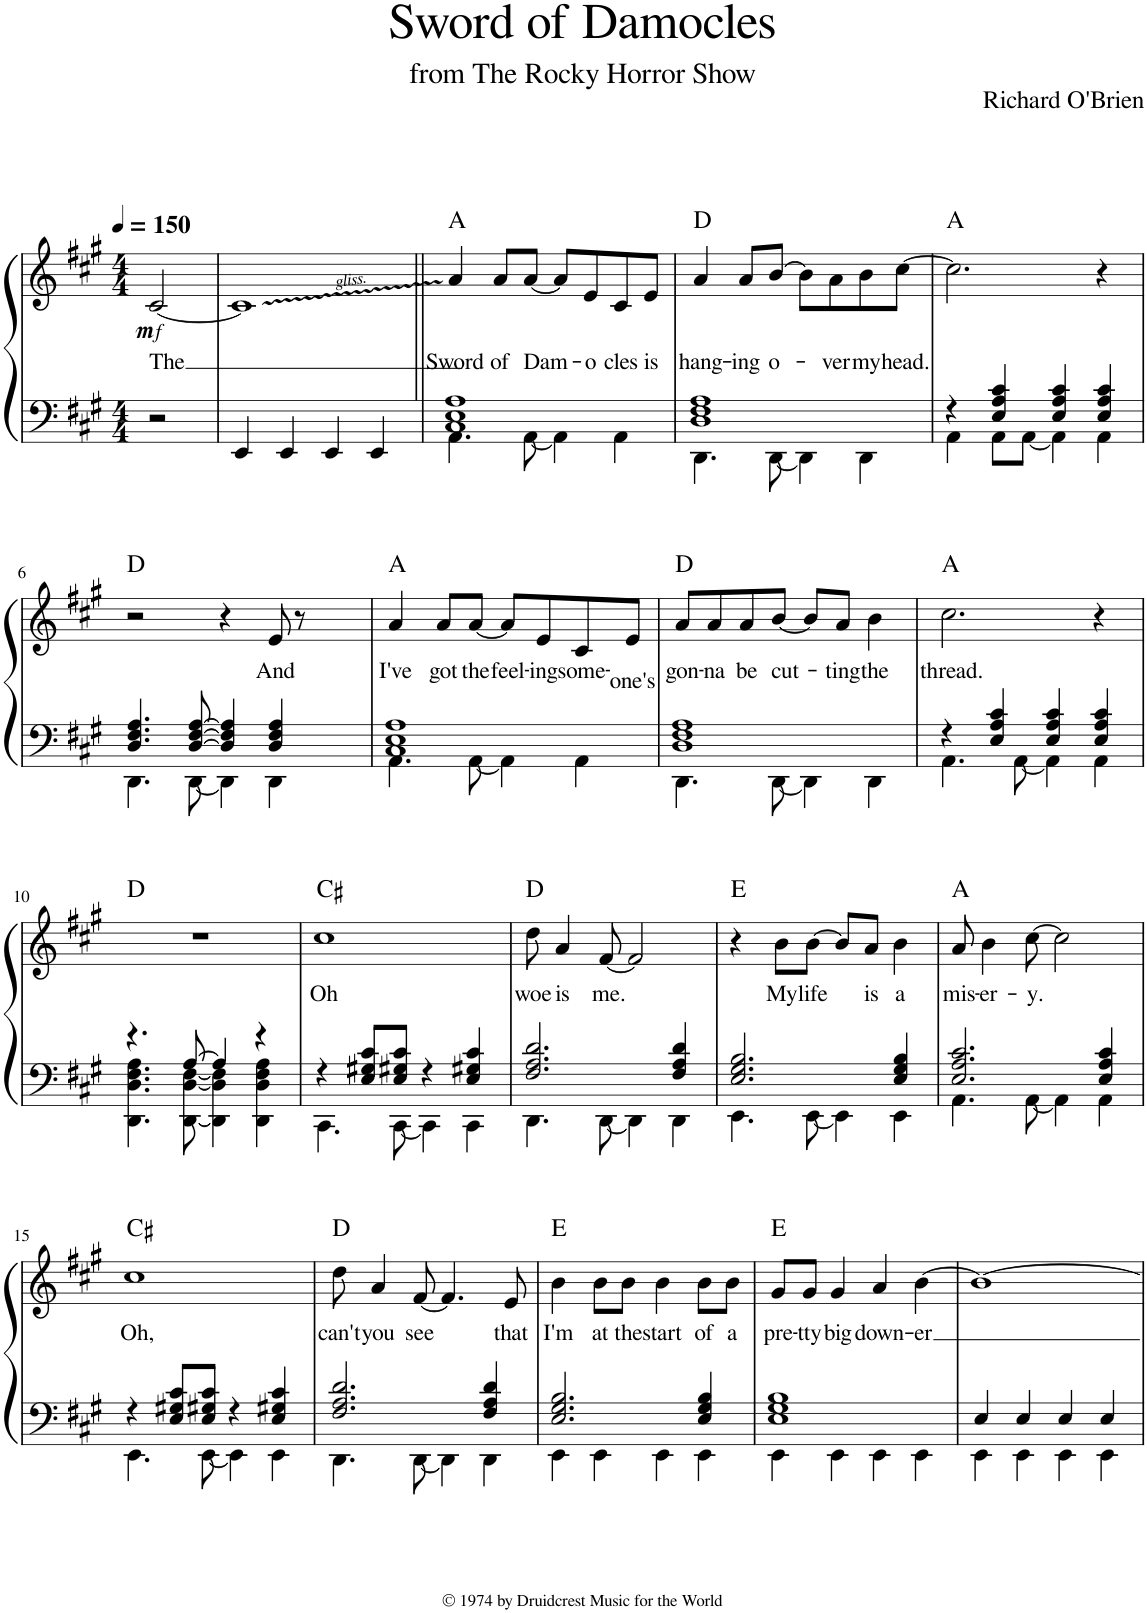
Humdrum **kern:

**kern	**kern	**text	**dynam	**harte
*part1	*part1	*part1	*part1	*part1
*staff2	*staff1	*staff1	*staff1/2	*
*I"Piano	*	*	*	*
*I'Pno.	*	*	*	*
*clefF4	*clefG2	*	*	*
*k[f#c#g#]	*k[f#c#g#]	*	*	*
*M4/4	*M4/4	*	*	*
*MM150	*MM150	*	*	*
=1	=1	=1	=1	=1
!	!	!LO:LY:b	!LO:DY:b	!
!	!	!	!LO:DY:n=1:b	!
2r	[2c#/	The	other-dynamics other-dynamics	.
=2	=2	=2	=2	=2
4EE/	1c#]	.	.	.
4EE/	.	.	.	.
4EE/	.	.	.	.
4EE/	.	.	.	.
=3||	=3||	=3||	=3||	=3||
*^	*	*	*	*
!	!	!	!LO:LY:b	!	!
1C# 1E 1A	4.AA\	4a/	Sword	.	A:maj
!	!	!	!LO:LY:b	!	!
.	.	8a/L	of	.	.
!	!	!	!LO:LY:b	!	!
.	[8AA\	[8a/J	Dam-	.	.
.	4AA\]	8a/L]	.	.	.
!	!	!	!LO:LY:b	!	!
.	.	8e/	o	.	.
!	!	!	!LO:LY:b	!	!
.	4AA\	8c#/	cles	.	.
!	!	!	!LO:LY:b	!	!
.	.	8e/J	is	.	.
=4	=4	=4	=4	=4	=4
!	!	!	!LO:LY:b	!	!
1D 1F# 1A	4.DD\	4a/	hang-	.	D:maj
!	!	!	!LO:LY:b	!	!
.	.	8a/L	-ing	.	.
!	!	!	!LO:LY:b	!	!
.	[8DD\	[8b/J	o-	.	.
.	4DD\]	8b\L]	.	.	.
!	!	!	!LO:LY:b	!	!
.	.	8a\	-ver	.	.
!	!	!	!LO:LY:b	!	!
.	4DD\	8b\	my	.	.
!	!	!	!LO:LY:b	!	!
.	.	[8cc#\J	head.	.	.
=5	=5	=5	=5	=5	=5
4r	4AA\	2.cc#\]	.	.	A:maj
4E/ 4A/ 4c#/	8AA\L	.	.	.	.
.	[8AA\J	.	.	.	.
4E/ 4A/ 4c#/	4AA\]	.	.	.	.
4E/ 4A/ 4c#/	4AA\	4r	.	.	.
!!LO:LB:g=z
=6	=6	=6	=6	=6	=6
4.D/ 4.F#/ 4.A/	4.DD\	2r	.	.	D:maj
[8D/ [8F#/ [8A/	[8DD\	.	.	.	.
4D/] 4F#/] 4A/]	4DD\]	4r	.	.	.
!	!	!	!LO:LY:b	!	!
4D/ 4F#/ 4A/	4DD\	8e/	And	.	.
.	.	8r	.	.	.
=7	=7	=7	=7	=7	=7
!	!	!	!LO:LY:b	!	!
1C# 1E 1A	4.AA\	4a/	I've	.	A:maj
!	!	!	!LO:LY:b	!	!
.	.	8a/L	got	.	.
!	!	!	!LO:LY:b	!	!
.	[8AA\	[8a/J	the	.	.
!	!	!	!LO:LY:b	!	!
.	4AA\]	8a/L]	feel-	.	.
!	!	!	!LO:LY:b	!	!
.	.	8e/	-ing	.	.
!	!	!	!LO:LY:b	!	!
.	4AA\	8c#/	some-	.	.
!	!	!	!LO:LY:b	!	!
.	.	8e/J	-one's	.	.
=8	=8	=8	=8	=8	=8
!	!	!	!LO:LY:b	!	!
1D 1F# 1A	4.DD\	8a/L	gon-	.	D:maj
!	!	!	!LO:LY:b	!	!
.	.	8a/	-na	.	.
!	!	!	!LO:LY:b	!	!
.	.	8a/	be	.	.
!	!	!	!LO:LY:b	!	!
.	[8DD\	[8b/J	cut-	.	.
.	4DD\]	8b/L]	.	.	.
!	!	!	!LO:LY:b	!	!
.	.	8a/J	-ting	.	.
!	!	!	!LO:LY:b	!	!
.	4DD\	4b\	the	.	.
=9	=9	=9	=9	=9	=9
!	!	!	!LO:LY:b	!	!
4r	4.AA\	2.cc#\	thread.	.	A:maj
4E/ 4A/ 4c#/	.	.	.	.	.
.	[8AA\	.	.	.	.
4E/ 4A/ 4c#/	4AA\]	.	.	.	.
4E/ 4A/ 4c#/	4AA\	4r	.	.	.
!!LO:LB:g=z
=10	=10	=10	=10	=10	=10
4.r	4.DD\ 4.D\ 4.F#\ 4.A\	1r	.	.	D:maj
[8A/	[8DD\ [8D\ [8F#\	.	.	.	.
4A/]	4DD\] 4D\] 4F#\]	.	.	.	.
4r	4DD\ 4D\ 4F#\ 4A\	.	.	.	.
=11	=11	=11	=11	=11	=11
!	!	!	!LO:LY:b	!	!
4r	4.CC#\	1cc#	Oh	.	C#:maj
8E/ 8G#X/ 8c#/L	.	.	.	.	.
8E/ 8G#X/ 8c#/J	[8CC#\	.	.	.	.
4r	4CC#\]	.	.	.	.
4E/ 4G#X/ 4c#/	4CC#\	.	.	.	.
=12	=12	=12	=12	=12	=12
!	!	!	!LO:LY:b	!	!
2.F#/ 2.A/ 2.d/	4.DD\	8dd\	woe	.	D:maj
!	!	!	!LO:LY:b	!	!
.	.	4a/	is	.	.
!	!	!	!LO:LY:b	!	!
.	[8DD\	[8f#/	me.	.	.
.	4DD\]	2f#/]	.	.	.
4F#/ 4A/ 4d/	4DD\	.	.	.	.
=13	=13	=13	=13	=13	=13
2.E/ 2.G#/ 2.B/	4.EE\	4r	.	.	E:maj
!	!	!	!LO:LY:b	!	!
.	.	8b\L	My	.	.
!	!	!	!LO:LY:b	!	!
.	[8EE\	[8b\J	life	.	.
.	4EE\]	8b/L]	.	.	.
!	!	!	!LO:LY:b	!	!
.	.	8a/J	is	.	.
!	!	!	!LO:LY:b	!	!
4E/ 4G#/ 4B/	4EE\	4b\	a	.	.
=14	=14	=14	=14	=14	=14
!	!	!	!LO:LY:b	!	!
2.E/ 2.A/ 2.c#/	4.AA\	8a/	mis-	.	A:maj
!	!	!	!LO:LY:b	!	!
.	.	4b\	-er-	.	.
!	!	!	!LO:LY:b	!	!
.	[8AA\	[8cc#\	-y.	.	.
.	4AA\]	2cc#\]	.	.	.
4E/ 4A/ 4c#/	4AA\	.	.	.	.
!!LO:LB:g=z
=15	=15	=15	=15	=15	=15
!	!	!	!LO:LY:b	!	!
4r	4.EE\	1cc#	Oh,	.	C#:maj
8E/ 8G#X/ 8c#/L	.	.	.	.	.
8E/ 8G#X/ 8c#/J	[8EE\	.	.	.	.
4r	4EE\]	.	.	.	.
4E/ 4G#X/ 4c#/	4EE\	.	.	.	.
=16	=16	=16	=16	=16	=16
!	!	!	!LO:LY:b	!	!
2.F#/ 2.A/ 2.d/	4.DD\	8dd\	can't	.	D:maj
!	!	!	!LO:LY:b	!	!
.	.	4a/	you	.	.
!	!	!	!LO:LY:b	!	!
.	[8DD\	[8f#/	see	.	.
.	4DD\]	4.f#/]	.	.	.
4F#/ 4A/ 4d/	4DD\	.	.	.	.
!	!	!	!LO:LY:b	!	!
.	.	8e/	that	.	.
=17	=17	=17	=17	=17	=17
!	!	!	!LO:LY:b	!	!
2.E/ 2.G#/ 2.B/	4EE\	4b\	I'm	.	E:maj
!	!	!	!LO:LY:b	!	!
.	4EE\	8b\L	at	.	.
!	!	!	!LO:LY:b	!	!
.	.	8b\J	the	.	.
!	!	!	!LO:LY:b	!	!
.	4EE\	4b\	start	.	.
!	!	!	!LO:LY:b	!	!
4E/ 4G#/ 4B/	4EE\	8b\L	of	.	.
!	!	!	!LO:LY:b	!	!
.	.	8b\J	a	.	.
=18	=18	=18	=18	=18	=18
!	!	!	!LO:LY:b	!	!
1E 1G# 1B	4EE\	8g#/L	pre-	.	E:maj
!	!	!	!LO:LY:b	!	!
.	.	8g#/J	-tty	.	.
!	!	!	!LO:LY:b	!	!
.	4EE\	4g#/	big	.	.
!	!	!	!LO:LY:b	!	!
.	4EE\	4a/	down-	.	.
!	!	!	!LO:LY:b	!	!
.	4EE\	[4b\	-er	.	.
=19	=19	=19	=19	=19	=19
4E/	4EE\	1b_	.	.	.
4E/	4EE\	.	.	.	.
4E/	4EE\	.	.	.	.
4E/	4EE\	.	.	.	.
*v	*v	*	*	*	*
=	=	=	=	=
*-	*-	*-	*-	*-
